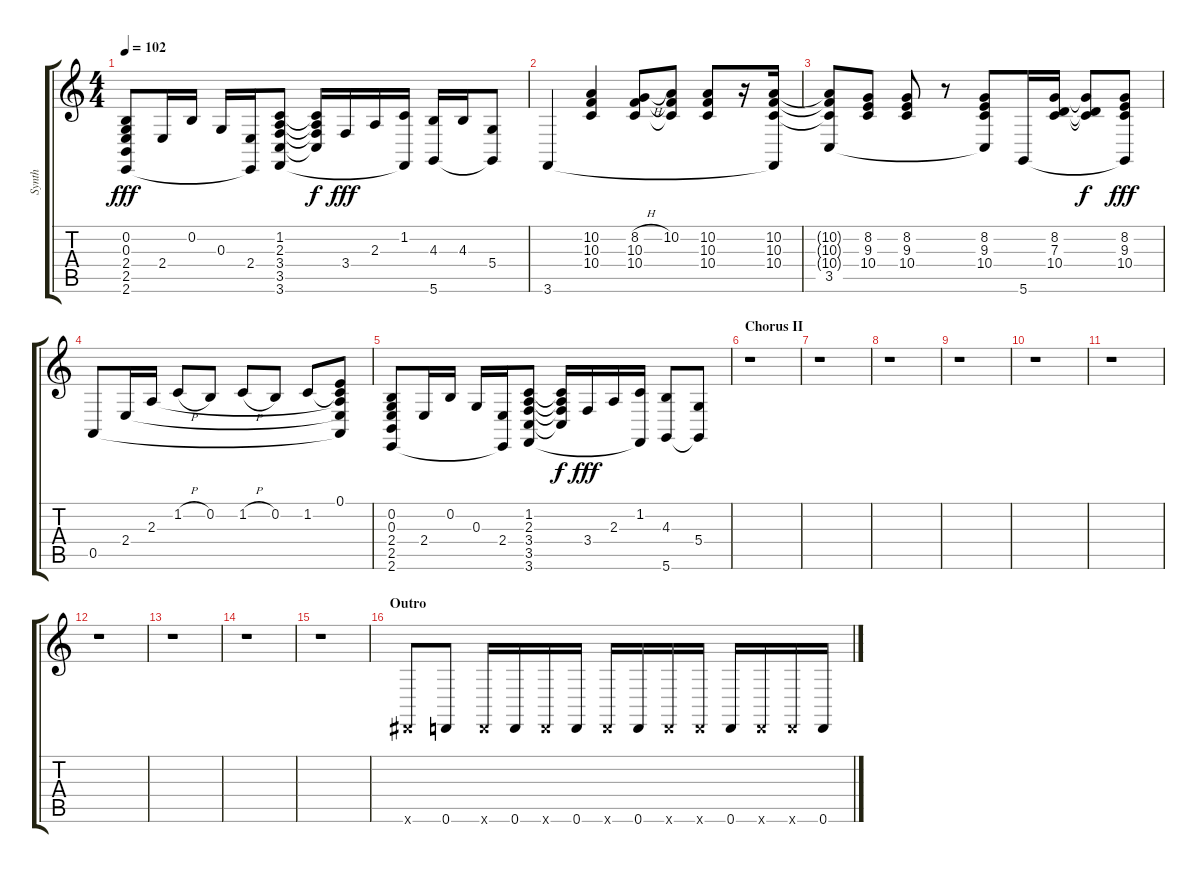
\track ("Synth" "Synth") {instrument pad3polysynth}
\staff {score tabs}
\tuning (E4 B3 G3 D3 A2 D2) {hide}
\ts (4 4)
\tempo 102
\clef g2
\ks c
(0.2 0.3 2.4 2.5 2.6).8{dy fff} 2.4.16 0.2.16 0.3.16 (2.4 2.6{t}).16 (1.2 2.3 3.4 3.5 3.6).8 (1.2{t} 2.3{t} 3.4{t} 3.5{t}).16{dy f} 3.4.16{dy fff} 2.3.16 (1.2 3.6{t}).16 (4.3 5.6).16 4.3.16 (5.4 5.6{t}).8 |
3.6.4 (10.2 10.3 10.4).4 (8.2{h} 10.3 10.4).8 (10.2 10.3{t} 10.4{t}).8 (10.2 10.3 10.4).8 r.16 (10.2 10.3 10.4 3.6{t}).16 |
(10.2{t} 10.3{t} 10.4{t} 3.5).8 (8.2 9.3 10.4).8 (8.2 9.3 10.4).8 r.8 (8.2 9.3 10.4 3.5{t}).8 5.6.16 (8.2 7.3 10.4).16 (8.2{t} 7.3{t} 10.4{t}).8{dy f} (8.2 9.3 10.4 5.6{t}).8{dy fff} |
0.5.8 2.4.16 2.3.16 1.2{h}.8 0.2.8 1.2{h}.8 0.2.8 1.2.8 (0.1 1.2{t} 2.3{t} 2.4{t} 0.5{t}).8 |
(0.2 0.3 2.4 2.5 2.6).8 2.4.16 0.2.16 0.3.16 (2.4 2.6{t}).16 (1.2 2.3 3.4 3.5 3.6).8 (1.2{t} 2.3{t} 3.4{t} 3.5{t}).16{dy f} 3.4.16{dy fff} 2.3.16 (1.2 3.6{t}).16 (4.3 5.6).8 (5.4 5.6{t}).8 |
\section ("" "Chorus II")
r.1 |
r.1 |
r.1 |
r.1 |
r.1 |
r.1 |
r.1 |
r.1 |
r.1 |
r.1 |
\section ("" "Outro")
1.6{x}.8 0.6.8 0.6{x}.16 0.6.16 0.6{x}.16 0.6.16 0.6{x}.16 0.6.16 0.6{x}.16 0.6{x}.16 0.6.16 0.6{x}.16 0.6{x}.16 0.6.16
